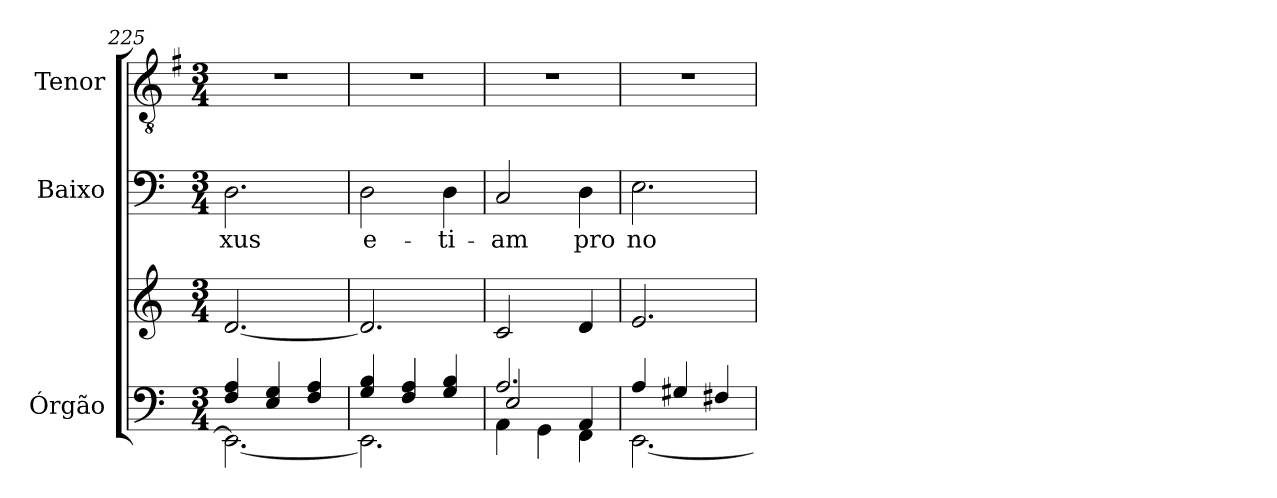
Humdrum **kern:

**kern	**kern	**kern	**text	**kern
*part3	*part3	*part2	*part2	*part1
*staff4	*staff3	*staff2	*staff2	*staff1
*I"Órgão	*	*I"Baixo	*	*I"Tenor
*I'Órg.	*	*	*	*I'Tr.
*clefF4	*clefG2	*clefF4	*	*clefGv2
*	*	*	*	*ITrd4c7
*k[]	*k[]	*k[]	*	*k[]
*C:	*C:	*C:	*	*C:
*M3/4	*M3/4	*M3/4	*	*M3/4
=225	=225	=225	=225	=225
*^	*	*	*	*
!	!	!	!	!LO:LY:b:color=#000000	!LO:N:vis=1
4Fi/ 4Ai	2.EEi\_<	[<2.di/	2.Di\	-xus	2.r
4Ei/ 4Gi	.	.	.	.	.
4Fi/ 4Ai	.	.	.	.	.
=226	=226	=226	=226	=226	=226
!	!	!	!	!LO:LY:b:color=#000000	!LO:N:vis=1
4Gi/ 4Bi	2.EEi\]	2.di/]	2Di\	e-	2.r
4Fi/ 4Ai	.	.	.	.	.
!	!	!	!	!LO:LY:b:color=#000000	!
4Gi/ 4Bi	.	.	4Di\	-ti-	.
!!LO:LB:g=z
=227	=227	=227	=227	=227	=227
*	*^	*	*	*	*
!	!	!	!	!	!LO:LY:b:color=#000000	!LO:N:vis=1
2.Ai/	4AAi\	2Ei/	2ci/	2Ci/	-am	2.r
.	4GGi\	.	.	.	.	.
!	!	!	!	!	!LO:LY:b:color=#000000	!
.	4FFi\	4AAi/	4di/	4Di\	pro	.
*	*v	*v	*	*	*	*
=228	=228	=228	=228	=228	=228
*	*^	*	*	*	*
!	!	!	!	!	!LO:LY:b:color=#000000	!LO:N:vis=1
*	*v	*v	*	*	*	*
4Ai/	[<2.EEi\	2.ei/	2.Ei\	no-	2.r
4G#Xi/	.	.	.	.	.
4F#Xi/	.	.	.	.	.
*v	*v	*	*	*	*
=	=	=	=	=
*-	*-	*-	*-	*-
